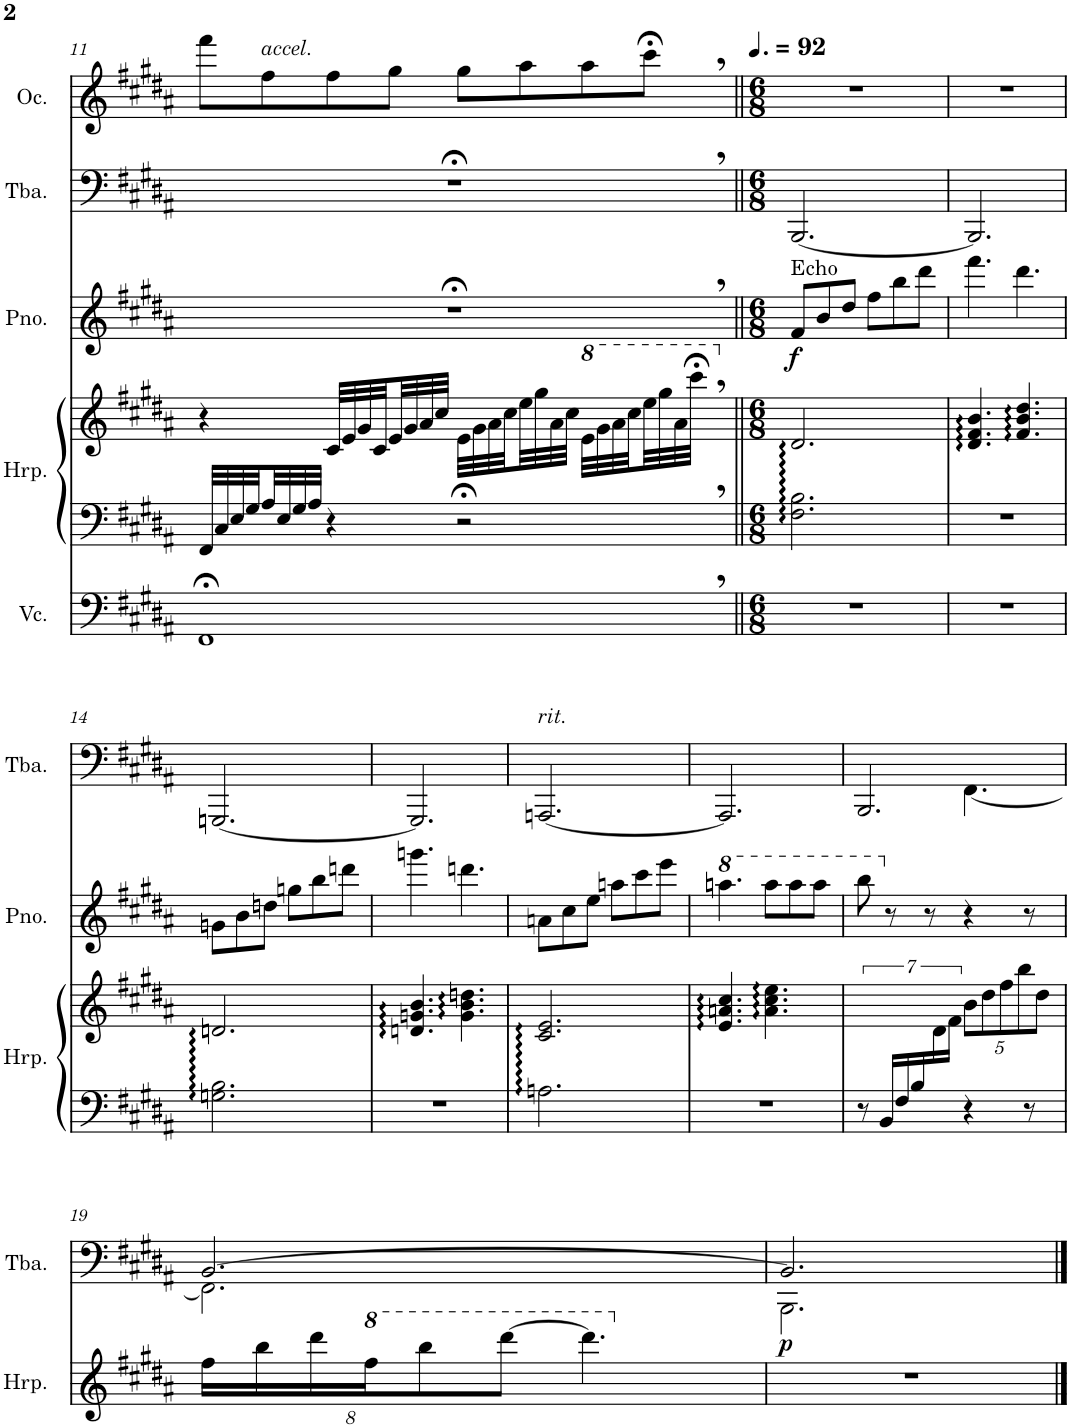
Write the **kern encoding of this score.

**kern	**kern	**kern	**kern	**kern	**kern	**kern	**dynam	**kern	**dynam	**kern	**dynam	**kern	**kern
*part10	*part9	*part8	*part7	*part6	*part6	*part5	*part5	*part4	*part4	*part3	*part3	*part2	*part1
*staff11	*staff10	*staff9	*staff8	*staff7	*staff6	*staff5	*staff5	*staff4	*staff4	*staff3	*staff3	*staff2	*staff1
*I"Violoncello	*I"Harp	*I"Harp	*I"Harp	*I"Harp	*	*I"Piano	*	*I"Piano	*	*I"Tuba	*	*I"C Soprano Ocarina	*I"Ocarina
*I'Vc.	*I'Hp	*I'Hp	*I'Hp	*I'Hrp.	*	*I'Pno	*	*I'Pno.	*	*I'Tba.	*	*I'Oc	*I'Oc.
!!LO:PB:g=z
*clefF4	*clefG2	*clefG2	*clefG2	*clefF4	*clefG2	*clefG2	*	*clefG2	*	*clefF4	*	*clefG2	*clefG2
*k[f#c#g#d#a#]	*k[f#c#g#d#a#]	*k[f#c#g#d#a#]	*k[f#c#g#d#a#]	*k[f#c#g#d#a#]	*k[f#c#g#d#a#]	*k[f#c#g#d#a#]	*	*k[f#c#g#d#a#]	*	*k[f#c#g#d#a#]	*	*k[f#c#g#d#a#]	*k[f#c#g#d#a#]
*M4/4	*M4/4	*M4/4	*M4/4	*M4/4	*M4/4	*M4/4	*	*M4/4	*	*M4/4	*	*M4/4	*M4/4
*met(c)	*met(c)	*met(c)	*met(c)	*met(c)	*met(c)	*met(c)	*	*met(c)	*	*met(c)	*	*met(c)	*met(c)
=11	=11	=11	=11	=11	=11	=11	=11	=11	=11	=11	=11	=11	=11
1FF#;<,	1r	1r	1r	32FF#/LLL	4r	1r	.	1r;<	.	1r;<	.	16ggg\KL]	8fff#\L
.	.	.	.	32C#/	.	.	.	.	.	.	.	.	.
.	.	.	.	32E/	.	.	.	.	.	.	.	8fff#\	.
.	.	.	.	32G#/	.	.	.	.	.	.	.	.	.
!	!	!	!	!	!	!	!	!	!	!	!	!	!LO:TX:a:i:t=accel.
.	.	.	.	32A#/	.	.	.	.	.	.	.	.	8ff#\
.	.	.	.	32E/	.	.	.	.	.	.	.	.	.
.	.	.	.	32G#/	.	.	.	.	.	.	.	8ff#\J	.
.	.	.	.	32A#/JJJ	.	.	.	.	.	.	.	.	.
.	.	.	.	4r	32c#/LLL	.	.	.	.	.	.	.	8ff#\
.	.	.	.	.	32e/	.	.	.	.	.	.	.	.
.	.	.	.	.	32g#/	.	.	.	.	.	.	8ff#\L	.
.	.	.	.	.	32c#/	.	.	.	.	.	.	.	.
.	.	.	.	.	32e/	.	.	.	.	.	.	.	8gg#\J
.	.	.	.	.	32g#/	.	.	.	.	.	.	.	.
.	.	.	.	.	32a#/	.	.	.	.	.	.	8gg#X\J	.
.	.	.	.	.	32cc#/JJJ	.	.	.	.	.	.	.	.
.	.	.	.	2r;<	32e\LLL	.	.	.	.	.	.	.	8gg#\L
.	.	.	.	.	32g#\	.	.	.	.	.	.	.	.
.	.	.	.	.	32a#\	.	.	.	.	.	.	8gg#\L	.
.	.	.	.	.	32cc#\	.	.	.	.	.	.	.	.
.	.	.	.	.	32ee\	.	.	.	.	.	.	.	8aa#\
.	.	.	.	.	32gg#\	.	.	.	.	.	.	.	.
.	.	.	.	.	32a#\	.	.	.	.	.	.	8aa#\J	.
.	.	.	.	.	32cc#\JJJ	.	.	.	.	.	.	.	.
*	*	*	*	*	*8va	*	*	*	*	*	*	*	*
.	.	.	.	.	32ee\LLL	.	.	.	.	.	.	.	8aa#\
.	.	.	.	.	32gg#\	.	.	.	.	.	.	.	.
.	.	.	.	.	32aa#\	.	.	.	.	.	.	8aa#\L	.
.	.	.	.	.	32ccc#\	.	.	.	.	.	.	.	.
.	.	.	.	.	32eee\	.	.	.	.	.	.	.	8ccc#;<,\J
.	.	.	.	.	32ggg#\	.	.	.	.	.	.	.	.
.	.	.	.	.	32aa#\	.	.	.	.	.	.	16ccc#\Jk	.
.	.	.	.	.	32cccc#;<,\JJJ	.	.	.	.	.	.	.	.
=12||	=12||	=12||	=12||	=12||	=12||	=12||	=12||	=12||	=12||	=12||	=12||	=12||	=12||
*M6/8	*M6/8	*M6/8	*M6/8	*M6/8	*M6/8	*M6/8	*	*M6/8	*	*M6/8	*	*M6/8	*M6/8
*	*	*	*	*	*X8va	*	*	*	*	*	*	*	*
*	*	*	*	*	*	*	*	*	*	*	*	*	*MM138
!	!	!	!	!	!	!	!	!LO:TX:a:t=Echo	!	!	!	!	!
!	!	!	!	!	!	!	!	!	!LO:DY:b	!	!	!	!
2.r	2.F#	64r	32r	2.F#\ 2.B\	2.d#/	16r	.	8f#/L	f	[2.BBB/	.	2.r	2.r
.	.	[2B	.	.	.	.	.	.	.	.	.	.	.
.	.	.	[2d#	.	.	.	.	.	.	.	.	.	.
!	!	!	!	!	!	!LO:TX:a:t=Echo	!	!	!	!	!	!	!
!	!	!	!	!	!	!	!LO:DY:b	!	!	!	!	!	!
.	.	.	.	.	.	8f#/L	mp	.	.	.	.	.	.
.	.	.	.	.	.	.	.	8b/	.	.	.	.	.
.	.	.	.	.	.	8b/	.	.	.	.	.	.	.
.	.	.	.	.	.	.	.	8dd#/J	.	.	.	.	.
.	.	.	.	.	.	8dd#/J	.	.	.	.	.	.	.
.	.	.	.	.	.	.	.	8ff#\L	.	.	.	.	.
.	.	.	.	.	.	8ff#\L	.	.	.	.	.	.	.
.	.	.	.	.	.	.	.	8bb\	.	.	.	.	.
.	.	8...B_	.	.	.	.	.	.	.	.	.	.	.
.	.	.	8..d#_	.	.	.	.	.	.	.	.	.	.
.	.	.	.	.	.	8bb\	.	.	.	.	.	.	.
.	.	.	.	.	.	.	.	8ddd#\J	.	.	.	.	.
.	.	.	.	.	.	[16ddd#\Jk	.	.	.	.	.	.	.
=13	=13	=13	=13	=13	=13	=13	=13	=13	=13	=13	=13	=13	=13
2.r	4.d#	64B]	32d#]	2.r	4.d#/ 4.f#/ 4.b/	16ddd#]	.	4.fff#\	.	2.BBB/]	.	2.r	2.r
.	.	4.f#	.	.	.	.	.	.	.	.	.	.	.
.	.	.	4.b	.	.	.	.	.	.	.	.	.	.
.	.	.	.	.	.	4.fff#	.	.	.	.	.	.	.
.	4.f#	.	.	.	4.f#/ 4.b/ 4.dd#/	.	.	4.ddd#\	.	.	.	.	.
.	.	[4b	.	.	.	.	.	.	.	.	.	.	.
.	.	.	[4dd#	.	.	.	.	.	.	.	.	.	.
.	.	.	.	.	.	[16ddd#	.	.	.	.	.	.	.
.	.	.	.	.	.	4ddd#_	.	.	.	.	.	.	.
.	.	16..b_	.	.	.	.	.	.	.	.	.	.	.
.	.	.	16.dd#_	.	.	.	.	.	.	.	.	.	.
!!LO:LB:g=z
=14	=14	=14	=14	=14	=14	=14	=14	=14	=14	=14	=14	=14	=14
2.r	2.dn	64b]	32dd#]	2.Gn\ 2.B\	2.dn/	16ddd#\KL]	.	8gn\L	.	[2.GGGn/	.	2.r	2.r
.	.	[2B	.	.	.	.	.	.	.	.	.	.	.
.	.	.	[2dn	.	.	.	.	.	.	.	.	.	.
.	.	.	.	.	.	8gn\	.	.	.	.	.	.	.
.	.	.	.	.	.	.	.	8b\	.	.	.	.	.
.	.	.	.	.	.	8b\	.	.	.	.	.	.	.
.	.	.	.	.	.	.	.	8ddn\J	.	.	.	.	.
.	.	.	.	.	.	8ddn\J	.	.	.	.	.	.	.
.	.	.	.	.	.	.	.	8ggn\L	.	.	.	.	.
.	.	.	.	.	.	8ggn\L	.	.	.	.	.	.	.
.	.	.	.	.	.	.	.	8bb\	.	.	.	.	.
.	.	8...B_	.	.	.	.	.	.	.	.	.	.	.
.	.	.	8..d_	.	.	.	.	.	.	.	.	.	.
.	.	.	.	.	.	8bb\	.	.	.	.	.	.	.
.	.	.	.	.	.	.	.	8dddn\J	.	.	.	.	.
.	.	.	.	.	.	[16dddn\Jk	.	.	.	.	.	.	.
=15	=15	=15	=15	=15	=15	=15	=15	=15	=15	=15	=15	=15	=15
2.r	4.dn	64B]	32d]	2.r	4.dn/ 4.gn/ 4.b/	16ddd]	.	4.gggn\	.	2.GGG/]	.	2.r	2.r
.	.	4.gn	.	.	.	.	.	.	.	.	.	.	.
.	.	.	4.b	.	.	.	.	.	.	.	.	.	.
.	.	.	.	.	.	4.gggn	.	.	.	.	.	.	.
.	4.gn	.	.	.	4.g\ 4.b\ 4.ddn\	.	.	4.dddn\	.	.	.	.	.
.	.	[4b	.	.	.	.	.	.	.	.	.	.	.
.	.	.	[4ddn	.	.	.	.	.	.	.	.	.	.
.	.	.	.	.	.	[16dddn	.	.	.	.	.	.	.
.	.	.	.	.	.	4ddd_	.	.	.	.	.	.	.
.	.	16..b_	.	.	.	.	.	.	.	.	.	.	.
.	.	.	16.dd_	.	.	.	.	.	.	.	.	.	.
=16	=16	=16	=16	=16	=16	=16	=16	=16	=16	=16	=16	=16	=16
!	!	!	!	!	!	!	!	!	!	!	!	!	!LO:TX:a:i:t=rit.
2.r	2.An	64b]	32dd]	2.An\	2.c#/ 2.e/	16ddd\KL]	.	8an\L	.	[2.AAAn/	.	2.r	2.r
.	.	[2c#	.	.	.	.	.	.	.	.	.	.	.
.	.	.	[2e	.	.	.	.	.	.	.	.	.	.
.	.	.	.	.	.	8an\	.	.	.	.	.	.	.
.	.	.	.	.	.	.	.	8cc#\	.	.	.	.	.
.	.	.	.	.	.	8cc#\	.	.	.	.	.	.	.
.	.	.	.	.	.	.	.	8ee\J	.	.	.	.	.
.	.	.	.	.	.	8ee\J	.	.	.	.	.	.	.
.	.	.	.	.	.	.	.	8aan\L	.	.	.	.	.
.	.	.	.	.	.	8aan\L	.	.	.	.	.	.	.
.	.	.	.	.	.	.	.	8ccc#\	.	.	.	.	.
.	.	8...c#_	.	.	.	.	.	.	.	.	.	.	.
.	.	.	8..e_	.	.	.	.	.	.	.	.	.	.
.	.	.	.	.	.	8ccc#\	.	.	.	.	.	.	.
.	.	.	.	.	.	.	.	8eee\J	.	.	.	.	.
.	.	.	.	.	.	[16eee\Jk	.	.	.	.	.	.	.
=17	=17	=17	=17	=17	=17	=17	=17	=17	=17	=17	=17	=17	=17
*	*	*	*	*	*	*	*	*8va	*	*	*	*	*
2.r	4.e	64c#]	32e]	2.r	4.e/ 4.an/ 4.cc#/	16eee]	.	4.aaan\	.	2.AAA/]	.	2.r	2.r
.	.	4.an	.	.	.	.	.	.	.	.	.	.	.
.	.	.	4.cc#	.	.	.	.	.	.	.	.	.	.
*	*	*	*	*	*	*8va	*	*	*	*	*	*	*
.	.	.	.	.	.	4.aaan	.	.	.	.	.	.	.
.	4.an	.	.	.	4.a\ 4.cc#\ 4.ee\	.	.	8aaa\L	.	.	.	.	.
.	.	[4cc#	.	.	.	.	.	.	.	.	.	.	.
.	.	.	[4ee	.	.	.	.	.	.	.	.	.	.
.	.	.	.	.	.	8aaa\L	.	.	.	.	.	.	.
.	.	.	.	.	.	.	.	8aaa\	.	.	.	.	.
.	.	.	.	.	.	8aaa\	.	.	.	.	.	.	.
.	.	.	.	.	.	.	.	8aaa\J	.	.	.	.	.
.	.	16..cc#]	.	.	.	.	.	.	.	.	.	.	.
.	.	.	16.ee]	.	.	.	.	.	.	.	.	.	.
.	.	.	.	.	.	[16aaa\Jk	.	.	.	.	.	.	.
=18	=18	=18	=18	=18	=18	=18	=18	=18	=18	=18	=18	=18	=18
*	*	*	*	*	*^	*	*	*	*	*^	*	*	*
2.r	2.r	2.r	2.r	28%3r	4ryy	28%5.ryy	16aaa\KL]	.	8bbb\	.	2.BBB/	4.ryy	.	2.r	2.r
.	.	.	.	.	.	.	8bbb\J	.	.	.	.	.	.	.	.
.	.	.	.	56%3BB/LL	.	.	.	.	.	.	.	.	.	.	.
*	*	*	*	*	*	*	*	*	*X8va	*	*	*	*	*	*
.	.	.	.	.	.	.	.	.	8r	.	.	.	.	.	.
.	.	.	.	56%3F#/	.	.	.	.	.	.	.	.	.	.	.
*	*	*	*	*	*	*	*X8va	*	*	*	*	*	*	*	*
.	.	.	.	.	.	.	16r	.	.	.	.	.	.	.	.
.	.	.	.	56%3B/	.	.	.	.	.	.	.	.	.	.	.
.	.	.	.	.	8ryy	.	8r	.	8r	.	.	.	.	.	.
.	.	.	.	14.ryy	.	56%3d#\	.	.	.	.	.	.	.	.	.
.	.	.	.	.	.	56%3f#\JJ	.	.	.	.	.	.	.	.	.
*	*	*	*	*	*Xbrackettup	*	*	*	*	*	*	*	*	*	*
.	.	.	.	4r	40%3b\L	4.ryy	4r	.	4r	.	.	[4.FF#\	.	.	.
.	.	.	.	.	40%3dd#\	.	.	.	.	.	.	.	.	.	.
.	.	.	.	.	40%3ff#\	.	.	.	.	.	.	.	.	.	.
.	.	.	.	.	40%3bb\	.	.	.	.	.	.	.	.	.	.
.	.	.	.	8r	.	.	8r	.	8r	.	.	.	.	.	.
.	.	.	.	.	40%3dd#\J	.	.	.	.	.	.	.	.	.	.
*	*	*	*	*	*v	*v	*	*	*	*	*	*	*	*	*
!!LO:LB:g=z
=19	=19	=19	=19	=19	=19	=19	=19	=19	=19	=19	=19	=19	=19	=19
2.r	2.r	2.r	2.r	2.r	64%3ff#\LL	2.r	.	2.r	.	[2.BB/	2.FF#\]	.	2.r	2.r
.	.	.	.	.	64%3bb\	.	.	.	.	.	.	.	.	.
.	.	.	.	.	64%3ddd#\	.	.	.	.	.	.	.	.	.
*	*	*	*	*	*8va	*	*	*	*	*	*	*	*	*
.	.	.	.	.	64%3fff#\J	.	.	.	.	.	.	.	.	.
.	.	.	.	.	32%3bbb\	.	.	.	.	.	.	.	.	.
.	.	.	.	.	[32%3dddd#\J	.	.	.	.	.	.	.	.	.
.	.	.	.	.	4.dddd#\]	.	.	.	.	.	.	.	.	.
=20	=20	=20	=20	=20	=20	=20	=20	=20	=20	=20	=20	=20	=20	=20
*	*	*	*	*	*X8va	*	*	*	*	*	*	*	*	*
!	!	!	!	!	!	!	!	!	!	!	!	!LO:DY:b	!	!
2.r	2.r	2.r	2.r	2.r	2.r	2.r	.	2.r	.	2.BB/]	2.BBB\	p	2.r	2.r
*	*	*	*	*	*	*	*	*	*	*v	*v	*	*	*
==	==	==	==	==	==	==	==	==	==	==	==	==	==
*-	*-	*-	*-	*-	*-	*-	*-	*-	*-	*-	*-	*-	*-
